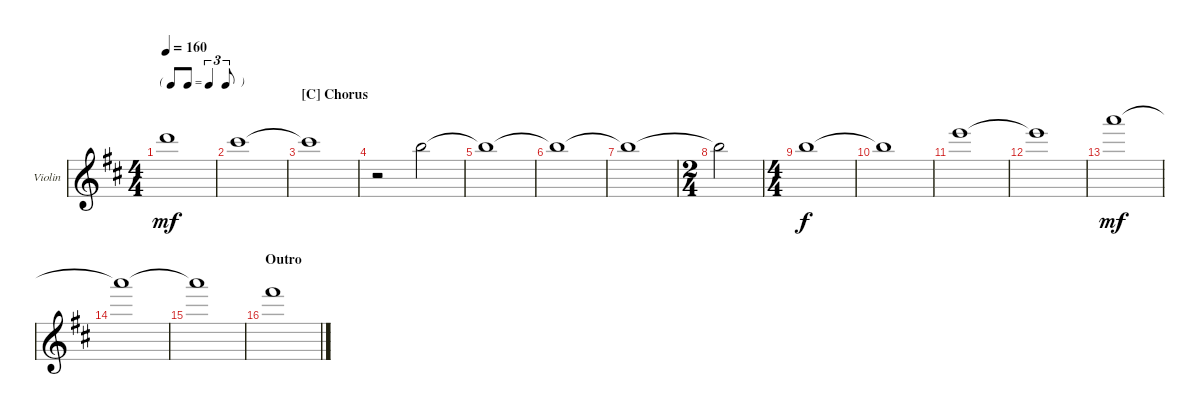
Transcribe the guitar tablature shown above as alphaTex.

\defaultSystemsLayout 4
\bracketExtendMode groupsimilarinstruments
\firstSystemTrackNameOrientation horizontal
\otherSystemsTrackNameOrientation horizontal
\track ("Violin" "Violin") {instrument violin}
\staff {score}
\tuning (E5 A4 D4 G3)
\ts (4 4)
\tf triplet8th
\tempo 160
\clef g2
\ks bminor
10.1{t}.1{dy mf} |
9.1.1 |
\section ("C" "Chorus")
9.1{t}.1 |
r.2 7.1.2 |
7.1{t}.1 |
7.1{t}.1 |
7.1{t}.1 |
\ts (2 4)
7.1{t}.2 |
\ts (4 4)
7.1.1{dy f} |
7.1{t}.1 |
12.1.1 |
12.1{t}.1 |
17.1.1{dy mf} |
17.1{t}.1 |
17.1{t}.1 |
\section ("" "Outro")
14.1.1
